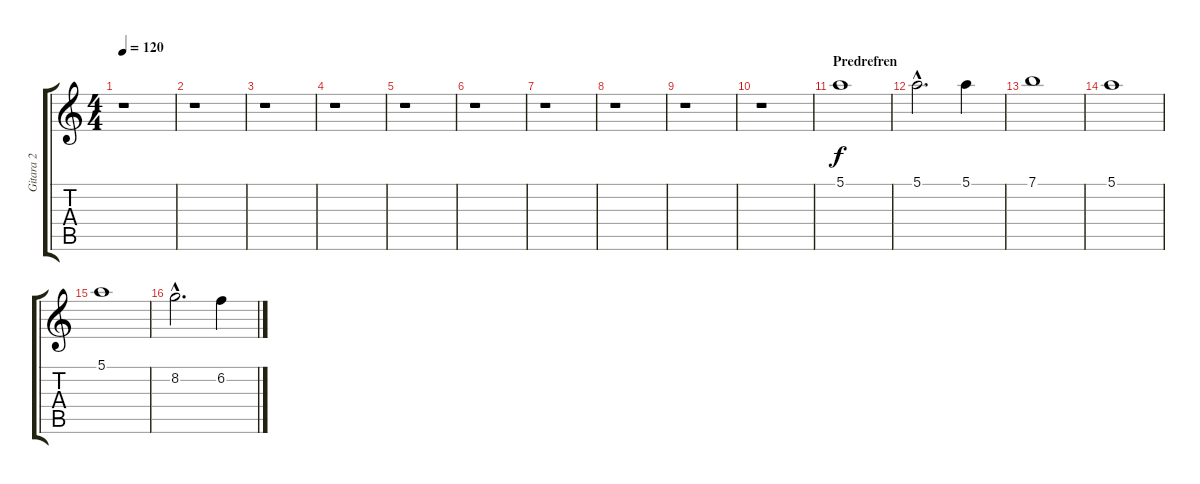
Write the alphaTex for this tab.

\track ("Gitara 2" "Gitara 2") {instrument distortionguitar}
\staff {score tabs}
\tuning (E4 B3 G3 D3 A2 E2) {hide}
\ts (4 4)
\tempo 120
\clef g2
\ks c
r.1{dy f} |
r.1 |
r.1 |
r.1 |
r.1 |
r.1 |
r.1 |
r.1 |
r.1 |
r.1 |
\section ("" "Predrefren")
5.1.1 |
5.1{hac}.2{d} 5.1.4 |
7.1.1 |
5.1.1 |
5.1.1 |
8.2{hac}.2{d} 6.2.4
